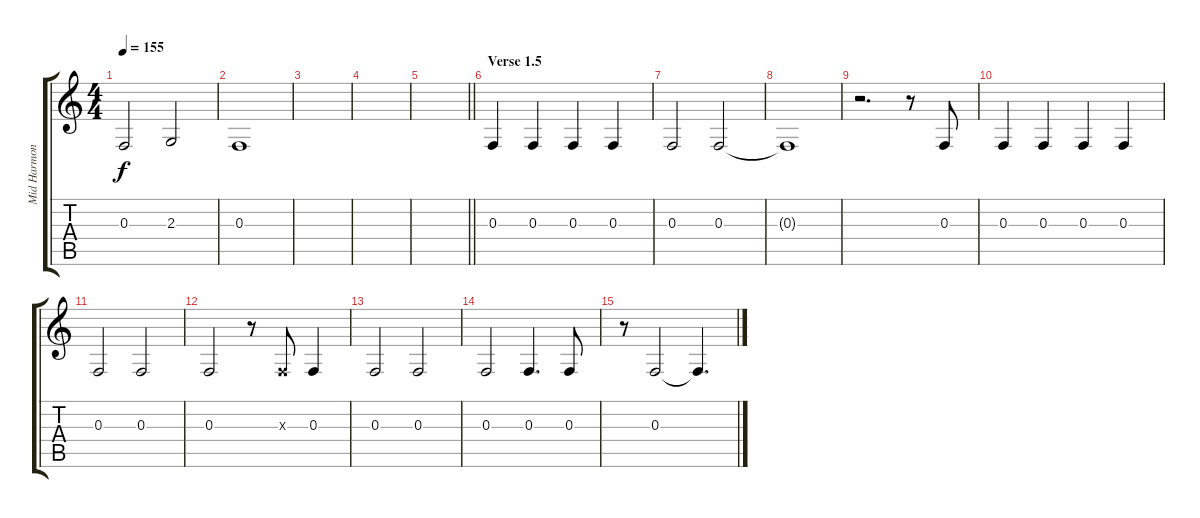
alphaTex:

\track ("Mid Harmony" "Mid Harmon") {instrument frenchhorn}
\staff {score tabs}
\tuning (D4 A3 F3 C3 G2 D2) {hide}
\ts (4 4)
\tempo 155
\clef g2
\ks c
0.3{t}.2{dy f} 2.3.2 |
0.3.1 |
|
|
\barLineRight lightlight
|
\section ("" "Verse 1.5")
0.3.4 0.3.4 0.3.4 0.3.4 |
0.3.2 0.3.2 |
0.3{t}.1 |
r.2{d} r.8 0.3.8 |
0.3.4 0.3.4 0.3.4 0.3.4 |
0.3.2 0.3.2 |
0.3.2 r.8 0.3{x}.8 0.3.4 |
0.3.2 0.3.2 |
0.3.2 0.3.4{d} 0.3.8 |
r.8 0.3.2 0.3{t}.4{d}
